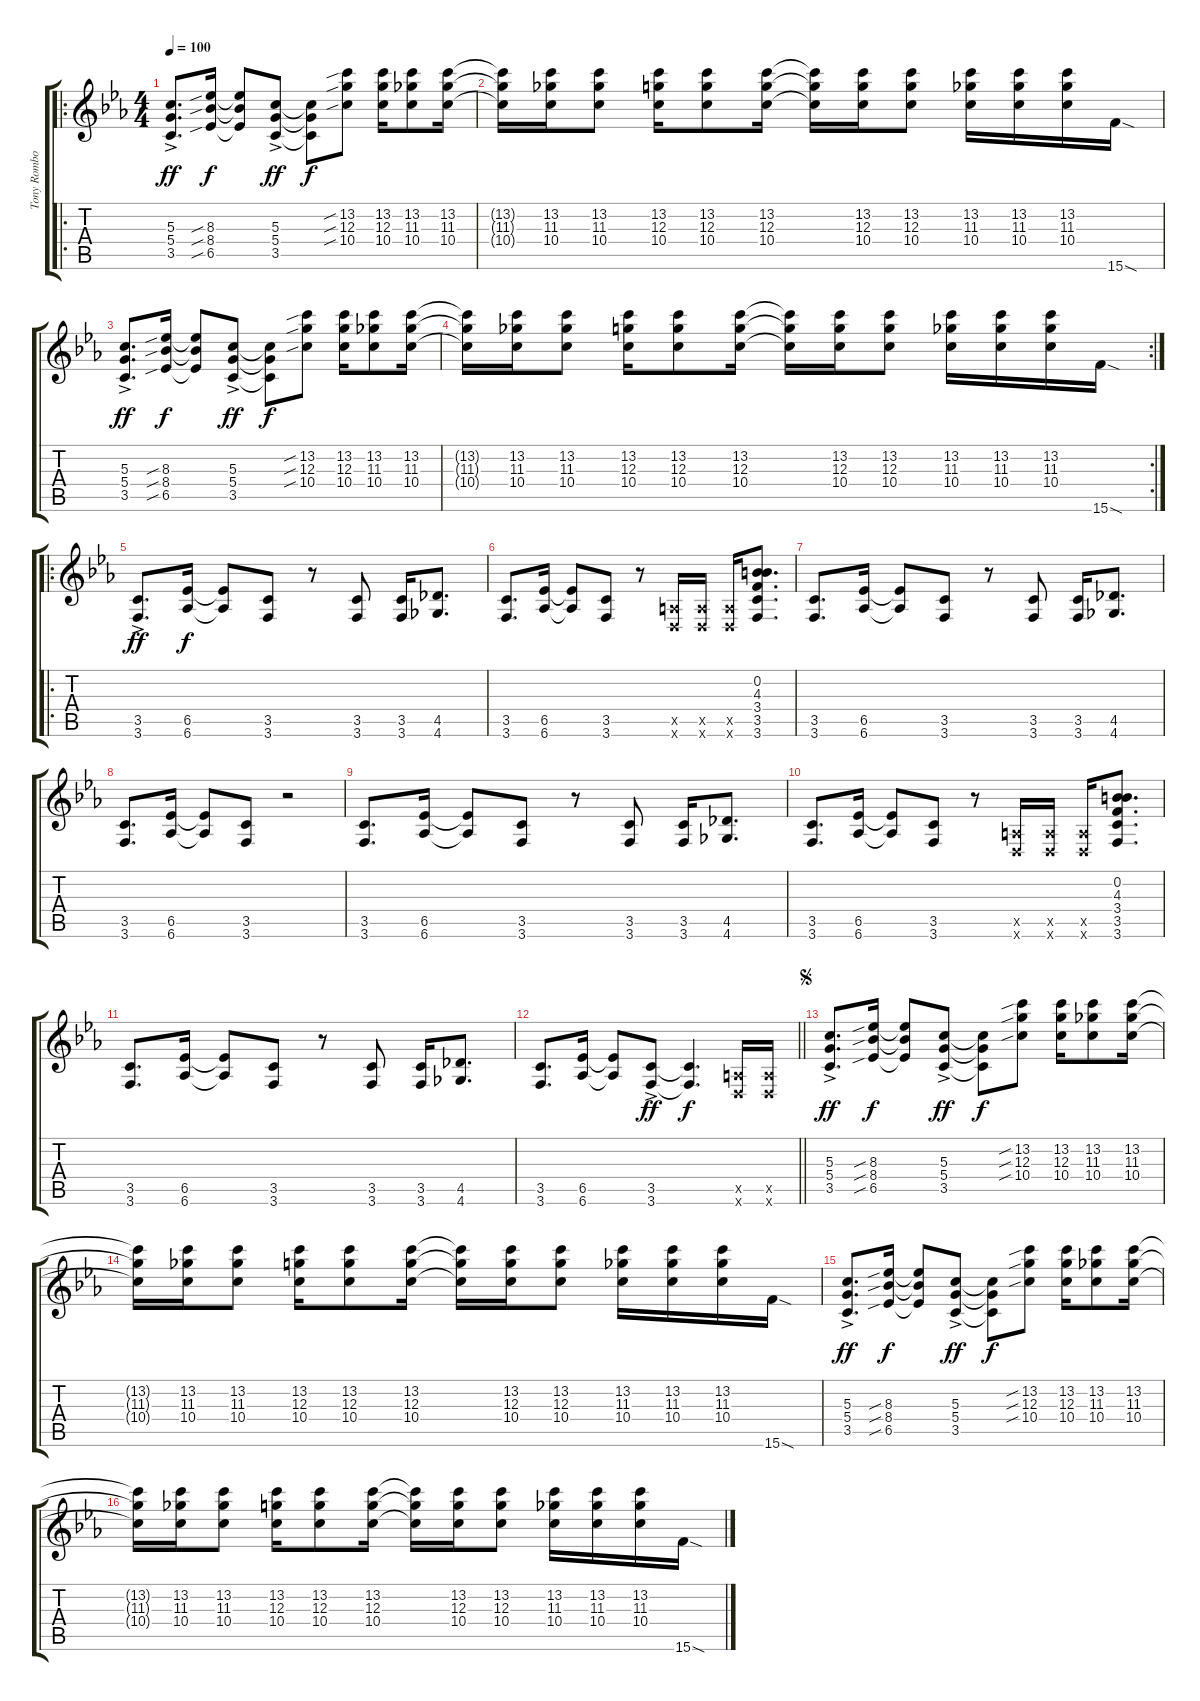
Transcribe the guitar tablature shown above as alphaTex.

\track ("Tony Rombola" "Tony Rombo") {instrument distortionguitar}
\staff {score tabs}
\tuning (E4 B3 G3 D3 A2 D2) {hide}
\ro
\ts (4 4)
\tempo 100
\clef g2
\ks eb
(5.3{ac} 5.4{ac} 3.5{ac}).8{d dy ff instrument distortionguitar} (8.3{sib} 8.4{sib} 6.5{sib}).16{dy f} (8.3{t} 8.4{t} 6.5{t}).8 (5.3{ac} 5.4{ac} 3.5{ac}).8{dy ff} (5.3{t} 5.4{t} 3.5{t}).8{dy f} (13.2{sib} 12.3{sib} 10.4{sib}).8 (13.2 12.3 10.4).16 (13.2 11.3 10.4).8 (13.2 11.3 10.4).16 |
(13.2{t} 11.3{t} 10.4{t}).16 (13.2 11.3 10.4).16 (13.2 11.3 10.4).8 (13.2 12.3 10.4).16 (13.2 12.3 10.4).8 (13.2 12.3 10.4).16 (13.2{t} 12.3{t} 10.4{t}).16 (13.2 12.3 10.4).16 (13.2 12.3 10.4).8 (13.2 11.3 10.4).16 (13.2 11.3 10.4).16 (13.2 11.3 10.4).16 15.6{sod}.16 |
(5.3{ac} 5.4{ac} 3.5{ac}).8{d dy ff} (8.3{sib} 8.4{sib} 6.5{sib}).16{dy f} (8.3{t} 8.4{t} 6.5{t}).8 (5.3{ac} 5.4{ac} 3.5{ac}).8{dy ff} (5.3{t} 5.4{t} 3.5{t}).8{dy f} (13.2{sib} 12.3{sib} 10.4{sib}).8 (13.2 12.3 10.4).16 (13.2 11.3 10.4).8 (13.2 11.3 10.4).16 |
\rc 2
(13.2{t} 11.3{t} 10.4{t}).16 (13.2 11.3 10.4).16 (13.2 11.3 10.4).8 (13.2 12.3 10.4).16 (13.2 12.3 10.4).8 (13.2 12.3 10.4).16 (13.2{t} 12.3{t} 10.4{t}).16 (13.2 12.3 10.4).16 (13.2 12.3 10.4).8 (13.2 11.3 10.4).16 (13.2 11.3 10.4).16 (13.2 11.3 10.4).16 15.6{sod}.16 |
\ro
(3.5{ac} 3.6{ac}).8{d dy ff} (6.5 6.6).16{dy f} (6.5{t} 6.6{t}).8 (3.5 3.6).8 r.8 (3.5 3.6).8 (3.5 3.6).16 (4.5 4.6).8{d} |
(3.5 3.6).8{d} (6.5 6.6).16 (6.5{t} 6.6{t}).8 (3.5 3.6).8 r.8 (0.5{x} 0.6{x}).16 (0.5{x} 0.6{x}).16 (0.5{x} 0.6{x}).16 (0.2 4.3 3.4 3.5 3.6).8{d} |
(3.5 3.6).8{d} (6.5 6.6).16 (6.5{t} 6.6{t}).8 (3.5 3.6).8 r.8 (3.5 3.6).8 (3.5 3.6).16 (4.5 4.6).8{d} |
(3.5 3.6).8{d} (6.5 6.6).16 (6.5{t} 6.6{t}).8 (3.5 3.6).8 r.2 |
(3.5 3.6).8{d} (6.5 6.6).16 (6.5{t} 6.6{t}).8 (3.5 3.6).8 r.8 (3.5 3.6).8 (3.5 3.6).16 (4.5 4.6).8{d} |
(3.5 3.6).8{d} (6.5 6.6).16 (6.5{t} 6.6{t}).8 (3.5 3.6).8 r.8 (0.5{x} 0.6{x}).16 (0.5{x} 0.6{x}).16 (0.5{x} 0.6{x}).16 (0.2 4.3 3.4 3.5 3.6).8{d} |
(3.5 3.6).8{d} (6.5 6.6).16 (6.5{t} 6.6{t}).8 (3.5 3.6).8 r.8 (3.5 3.6).8 (3.5 3.6).16 (4.5 4.6).8{d} |
\barLineRight lightlight
(3.5 3.6).8{d} (6.5 6.6).16 (6.5{t} 6.6{t}).8 (3.5{ac} 3.6{ac}).8{dy ff} (3.5{t} 3.6{t}).4{d dy f} (0.5{x} 0.6{x}).16 (0.5{x} 0.6{x}).16 |
\jump segno
(5.3{ac} 5.4{ac} 3.5{ac}).8{d dy ff} (8.3{sib} 8.4{sib} 6.5{sib}).16{dy f} (8.3{t} 8.4{t} 6.5{t}).8 (5.3{ac} 5.4{ac} 3.5{ac}).8{dy ff} (5.3{t} 5.4{t} 3.5{t}).8{dy f} (13.2{sib} 12.3{sib} 10.4{sib}).8 (13.2 12.3 10.4).16 (13.2 11.3 10.4).8 (13.2 11.3 10.4).16 |
(13.2{t} 11.3{t} 10.4{t}).16 (13.2 11.3 10.4).16 (13.2 11.3 10.4).8 (13.2 12.3 10.4).16 (13.2 12.3 10.4).8 (13.2 12.3 10.4).16 (13.2{t} 12.3{t} 10.4{t}).16 (13.2 12.3 10.4).16 (13.2 12.3 10.4).8 (13.2 11.3 10.4).16 (13.2 11.3 10.4).16 (13.2 11.3 10.4).16 15.6{sod}.16 |
(5.3{ac} 5.4{ac} 3.5{ac}).8{d dy ff} (8.3{sib} 8.4{sib} 6.5{sib}).16{dy f} (8.3{t} 8.4{t} 6.5{t}).8 (5.3{ac} 5.4{ac} 3.5{ac}).8{dy ff} (5.3{t} 5.4{t} 3.5{t}).8{dy f} (13.2{sib} 12.3{sib} 10.4{sib}).8 (13.2 12.3 10.4).16 (13.2 11.3 10.4).8 (13.2 11.3 10.4).16 |
(13.2{t} 11.3{t} 10.4{t}).16 (13.2 11.3 10.4).16 (13.2 11.3 10.4).8 (13.2 12.3 10.4).16 (13.2 12.3 10.4).8 (13.2 12.3 10.4).16 (13.2{t} 12.3{t} 10.4{t}).16 (13.2 12.3 10.4).16 (13.2 12.3 10.4).8 (13.2 11.3 10.4).16 (13.2 11.3 10.4).16 (13.2 11.3 10.4).16 15.6{sod}.16
